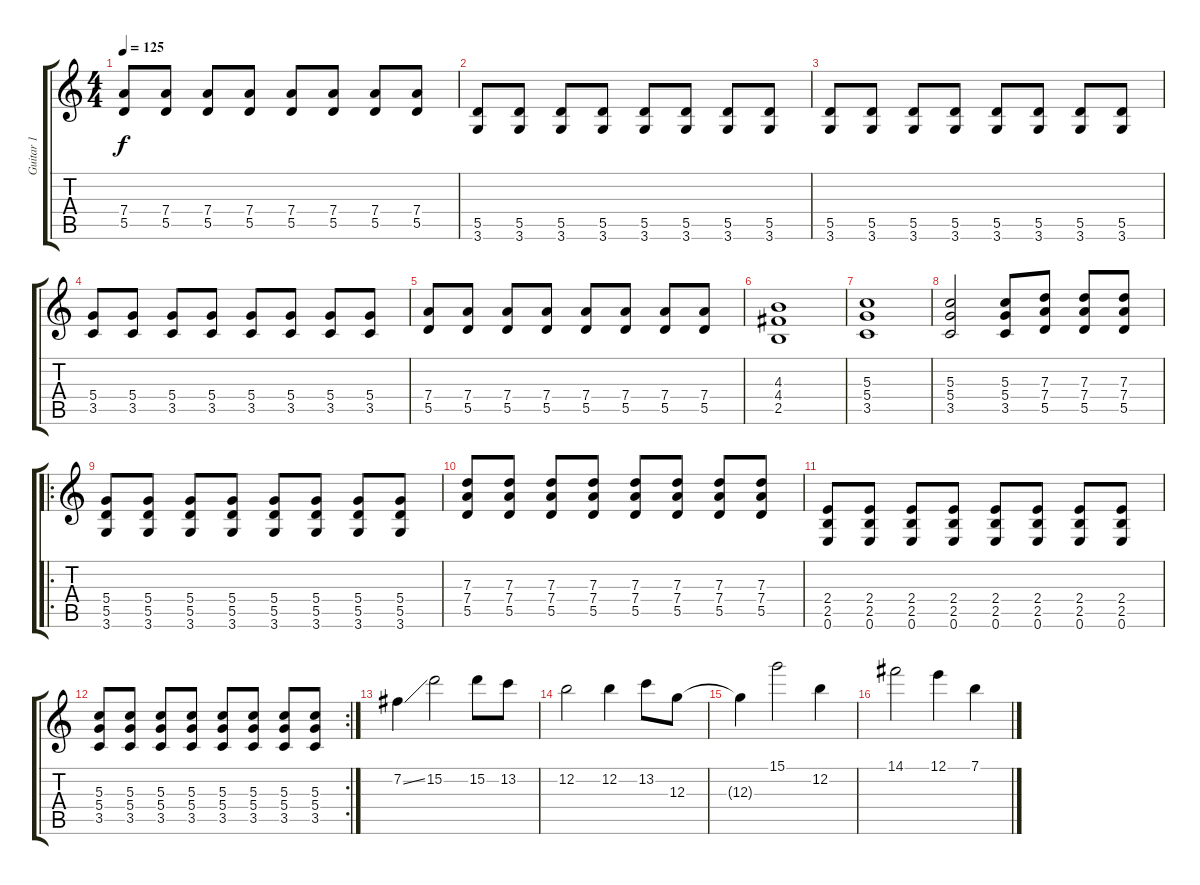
\track ("Guitar 1" "Guitar 1") {instrument overdrivenguitar}
\staff {score tabs}
\tuning (E4 B3 G3 D3 A2 E2) {hide}
\ts (4 4)
\tempo 125
\clef g2
\ks c
(7.4 5.5).8{dy f} (7.4 5.5).8 (7.4 5.5).8 (7.4 5.5).8 (7.4 5.5).8 (7.4 5.5).8 (7.4 5.5).8 (7.4 5.5).8 |
(5.5 3.6).8{volume 8 instrument electricguitarclean} (5.5 3.6).8 (5.5 3.6).8 (5.5 3.6).8 (5.5 3.6).8 (5.5 3.6).8 (5.5 3.6).8 (5.5 3.6).8 |
(5.5 3.6).8 (5.5 3.6).8 (5.5 3.6).8 (5.5 3.6).8 (5.5 3.6).8 (5.5 3.6).8 (5.5 3.6).8 (5.5 3.6).8 |
(5.4 3.5).8 (5.4 3.5).8 (5.4 3.5).8 (5.4 3.5).8 (5.4 3.5).8 (5.4 3.5).8 (5.4 3.5).8 (5.4 3.5).8 |
(7.4 5.5).8 (7.4 5.5).8 (7.4 5.5).8 (7.4 5.5).8 (7.4 5.5).8 (7.4 5.5).8 (7.4 5.5).8 (7.4 5.5).8 |
(4.3 4.4 2.5).1{volume 13 instrument distortionguitar} |
(5.3 5.4 3.5).1 |
(5.3 5.4 3.5).2 (5.3 5.4 3.5).8 (7.3 7.4 5.5).8 (7.3 7.4 5.5).8 (7.3 7.4 5.5).8 |
\ro
(5.4 5.5 3.6).8 (5.4 5.5 3.6).8 (5.4 5.5 3.6).8 (5.4 5.5 3.6).8 (5.4 5.5 3.6).8 (5.4 5.5 3.6).8 (5.4 5.5 3.6).8 (5.4 5.5 3.6).8 |
(7.3 7.4 5.5).8 (7.3 7.4 5.5).8 (7.3 7.4 5.5).8 (7.3 7.4 5.5).8 (7.3 7.4 5.5).8 (7.3 7.4 5.5).8 (7.3 7.4 5.5).8 (7.3 7.4 5.5).8 |
(2.4 2.5 0.6).8 (2.4 2.5 0.6).8 (2.4 2.5 0.6).8 (2.4 2.5 0.6).8 (2.4 2.5 0.6).8 (2.4 2.5 0.6).8 (2.4 2.5 0.6).8 (2.4 2.5 0.6).8 |
\rc 2
(5.3 5.4 3.5).8 (5.3 5.4 3.5).8 (5.3 5.4 3.5).8 (5.3 5.4 3.5).8 (5.3 5.4 3.5).8 (5.3 5.4 3.5).8 (5.3 5.4 3.5).8 (5.3 5.4 3.5).8 |
7.2{ss}.4{volume 16} 15.2.2 15.2.8 13.2.8 |
12.2.2 12.2.4 13.2.8 12.3.8 |
12.3{t}.4 15.1.2 12.2.4 |
14.1.2 12.1.4 7.1{ss}.4
